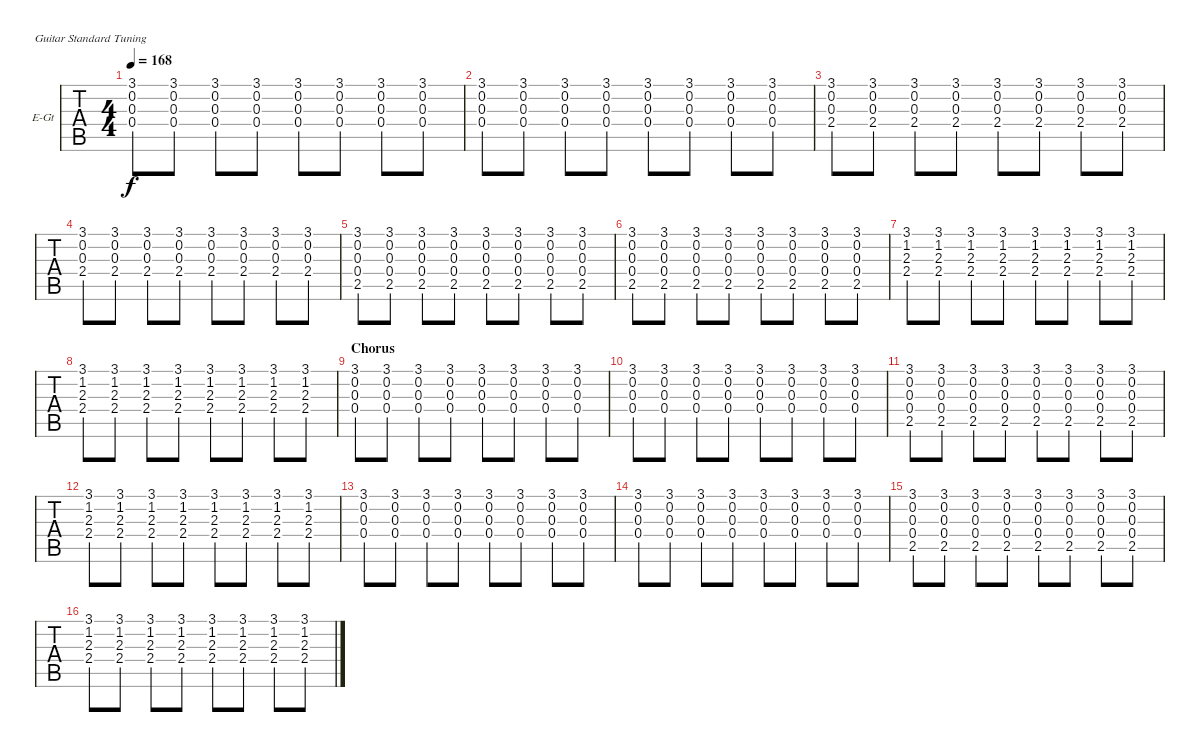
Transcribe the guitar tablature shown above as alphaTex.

\bracketExtendMode groupsimilarinstruments
\firstSystemTrackNameOrientation horizontal
\otherSystemsTrackNameOrientation horizontal
\track ("Nick" "E-Gt") {instrument overdrivenguitar}
\staff {tabs}
\tuning (E4 B3 G3 D3 A2 E2)
\ts (4 4)
\tempo 168
\clef g2
\ks c
(3.1 0.2 0.3 0.4).8{dy f} (3.1 0.2 0.3 0.4).8 (3.1 0.2 0.3 0.4).8 (3.1 0.2 0.3 0.4).8 (3.1 0.2 0.3 0.4).8 (3.1 0.2 0.3 0.4).8 (3.1 0.2 0.3 0.4).8 (3.1 0.2 0.3 0.4).8 |
(3.1 0.2 0.3 0.4).8 (3.1 0.2 0.3 0.4).8 (3.1 0.2 0.3 0.4).8 (3.1 0.2 0.3 0.4).8 (3.1 0.2 0.3 0.4).8 (3.1 0.2 0.3 0.4).8 (3.1 0.2 0.3 0.4).8 (3.1 0.2 0.3 0.4).8 |
(3.1 0.2 0.3 2.4).8 (3.1 0.2 0.3 2.4).8 (3.1 0.2 0.3 2.4).8 (3.1 0.2 0.3 2.4).8 (3.1 0.2 0.3 2.4).8 (3.1 0.2 0.3 2.4).8 (3.1 0.2 0.3 2.4).8 (3.1 0.2 0.3 2.4).8 |
(3.1 0.2 0.3 2.4).8 (3.1 0.2 0.3 2.4).8 (3.1 0.2 0.3 2.4).8 (3.1 0.2 0.3 2.4).8 (3.1 0.2 0.3 2.4).8 (3.1 0.2 0.3 2.4).8 (3.1 0.2 0.3 2.4).8 (3.1 0.2 0.3 2.4).8 |
(3.1 0.2 0.3 0.4 2.5).8 (3.1 0.2 0.3 0.4 2.5).8 (3.1 0.2 0.3 0.4 2.5).8 (3.1 0.2 0.3 0.4 2.5).8 (3.1 0.2 0.3 0.4 2.5).8 (3.1 0.2 0.3 0.4 2.5).8 (3.1 0.2 0.3 0.4 2.5).8 (3.1 0.2 0.3 0.4 2.5).8 |
(3.1 0.2 0.3 0.4 2.5).8 (3.1 0.2 0.3 0.4 2.5).8 (3.1 0.2 0.3 0.4 2.5).8 (3.1 0.2 0.3 0.4 2.5).8 (3.1 0.2 0.3 0.4 2.5).8 (3.1 0.2 0.3 0.4 2.5).8 (3.1 0.2 0.3 0.4 2.5).8 (3.1 0.2 0.3 0.4 2.5).8 |
(3.1 1.2 2.3 2.4).8 (3.1 1.2 2.3 2.4).8 (3.1 1.2 2.3 2.4).8 (3.1 1.2 2.3 2.4).8 (3.1 1.2 2.3 2.4).8 (3.1 1.2 2.3 2.4).8 (3.1 1.2 2.3 2.4).8 (3.1 1.2 2.3 2.4).8 |
(3.1 1.2 2.3 2.4).8 (3.1 1.2 2.3 2.4).8 (3.1 1.2 2.3 2.4).8 (3.1 1.2 2.3 2.4).8 (3.1 1.2 2.3 2.4).8 (3.1 1.2 2.3 2.4).8 (3.1 1.2 2.3 2.4).8 (3.1 1.2 2.3 2.4).8 |
\section ("" "Chorus")
(3.1 0.2 0.3 0.4).8 (3.1 0.2 0.3 0.4).8 (3.1 0.2 0.3 0.4).8 (3.1 0.2 0.3 0.4).8 (3.1 0.2 0.3 0.4).8 (3.1 0.2 0.3 0.4).8 (3.1 0.2 0.3 0.4).8 (3.1 0.2 0.3 0.4).8 |
(3.1 0.2 0.3 0.4).8 (3.1 0.2 0.3 0.4).8 (3.1 0.2 0.3 0.4).8 (3.1 0.2 0.3 0.4).8 (3.1 0.2 0.3 0.4).8 (3.1 0.2 0.3 0.4).8 (3.1 0.2 0.3 0.4).8 (3.1 0.2 0.3 0.4).8 |
(3.1 0.2 0.3 0.4 2.5).8 (3.1 0.2 0.3 0.4 2.5).8 (3.1 0.2 0.3 0.4 2.5).8 (3.1 0.2 0.3 0.4 2.5).8 (3.1 0.2 0.3 0.4 2.5).8 (3.1 0.2 0.3 0.4 2.5).8 (3.1 0.2 0.3 0.4 2.5).8 (3.1 0.2 0.3 0.4 2.5).8 |
(3.1 1.2 2.3 2.4).8 (3.1 1.2 2.3 2.4).8 (3.1 1.2 2.3 2.4).8 (3.1 1.2 2.3 2.4).8 (3.1 1.2 2.3 2.4).8 (3.1 1.2 2.3 2.4).8 (3.1 1.2 2.3 2.4).8 (3.1 1.2 2.3 2.4).8 |
(3.1 0.2 0.3 0.4).8 (3.1 0.2 0.3 0.4).8 (3.1 0.2 0.3 0.4).8 (3.1 0.2 0.3 0.4).8 (3.1 0.2 0.3 0.4).8 (3.1 0.2 0.3 0.4).8 (3.1 0.2 0.3 0.4).8 (3.1 0.2 0.3 0.4).8 |
(3.1 0.2 0.3 0.4).8 (3.1 0.2 0.3 0.4).8 (3.1 0.2 0.3 0.4).8 (3.1 0.2 0.3 0.4).8 (3.1 0.2 0.3 0.4).8 (3.1 0.2 0.3 0.4).8 (3.1 0.2 0.3 0.4).8 (3.1 0.2 0.3 0.4).8 |
(3.1 0.2 0.3 0.4 2.5).8 (3.1 0.2 0.3 0.4 2.5).8 (3.1 0.2 0.3 0.4 2.5).8 (3.1 0.2 0.3 0.4 2.5).8 (3.1 0.2 0.3 0.4 2.5).8 (3.1 0.2 0.3 0.4 2.5).8 (3.1 0.2 0.3 0.4 2.5).8 (3.1 0.2 0.3 0.4 2.5).8 |
(3.1 1.2 2.3 2.4).8 (3.1 1.2 2.3 2.4).8 (3.1 1.2 2.3 2.4).8 (3.1 1.2 2.3 2.4).8 (3.1 1.2 2.3 2.4).8 (3.1 1.2 2.3 2.4).8 (3.1 1.2 2.3 2.4).8 (3.1 1.2 2.3 2.4).8
